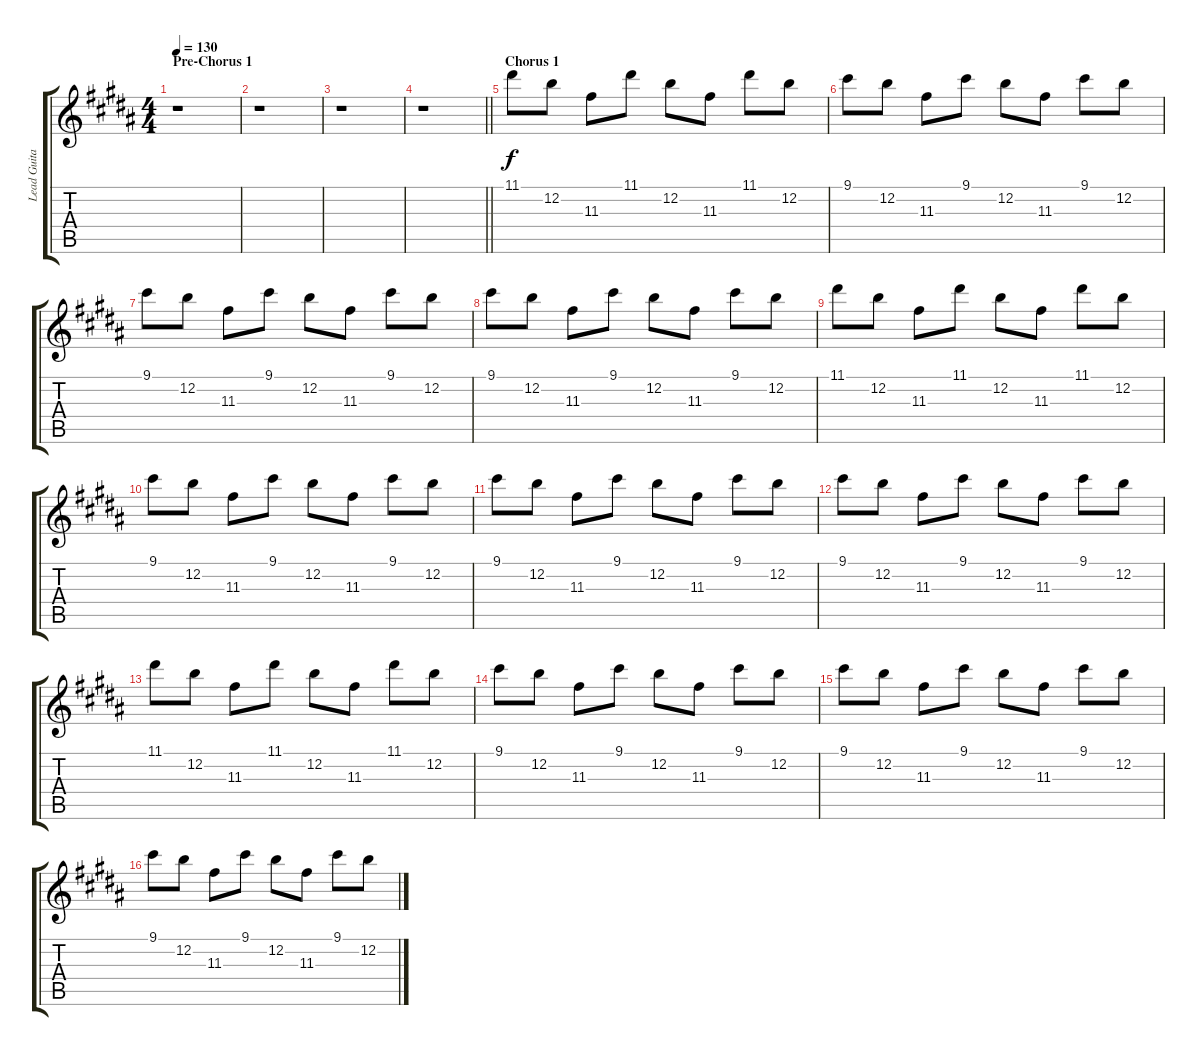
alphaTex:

\track ("Lead Guitar" "Lead Guita") {instrument electricguitarclean}
\staff {score tabs}
\tuning (E4 B3 G3 D3 A2 E2) {hide}
\ts (4 4)
\section ("" "Pre-Chorus 1")
\tempo 130
\clef g2
\ks b
r.1{dy f} |
r.1 |
r.1 |
\barLineRight lightlight
r.1 |
\section ("" "Chorus 1")
11.1.8 12.2.8 11.3.8 11.1.8 12.2.8 11.3.8 11.1.8 12.2.8 |
9.1.8 12.2.8 11.3.8 9.1.8 12.2.8 11.3.8 9.1.8 12.2.8 |
9.1.8 12.2.8 11.3.8 9.1.8 12.2.8 11.3.8 9.1.8 12.2.8 |
9.1.8 12.2.8 11.3.8 9.1.8 12.2.8 11.3.8 9.1.8 12.2.8 |
11.1.8 12.2.8 11.3.8 11.1.8 12.2.8 11.3.8 11.1.8 12.2.8 |
9.1.8 12.2.8 11.3.8 9.1.8 12.2.8 11.3.8 9.1.8 12.2.8 |
9.1.8 12.2.8 11.3.8 9.1.8 12.2.8 11.3.8 9.1.8 12.2.8 |
9.1.8 12.2.8 11.3.8 9.1.8 12.2.8 11.3.8 9.1.8 12.2.8 |
11.1.8 12.2.8 11.3.8 11.1.8 12.2.8 11.3.8 11.1.8 12.2.8 |
9.1.8 12.2.8 11.3.8 9.1.8 12.2.8 11.3.8 9.1.8 12.2.8 |
9.1.8 12.2.8 11.3.8 9.1.8 12.2.8 11.3.8 9.1.8 12.2.8 |
9.1.8 12.2.8 11.3.8 9.1.8 12.2.8 11.3.8 9.1.8 12.2.8
